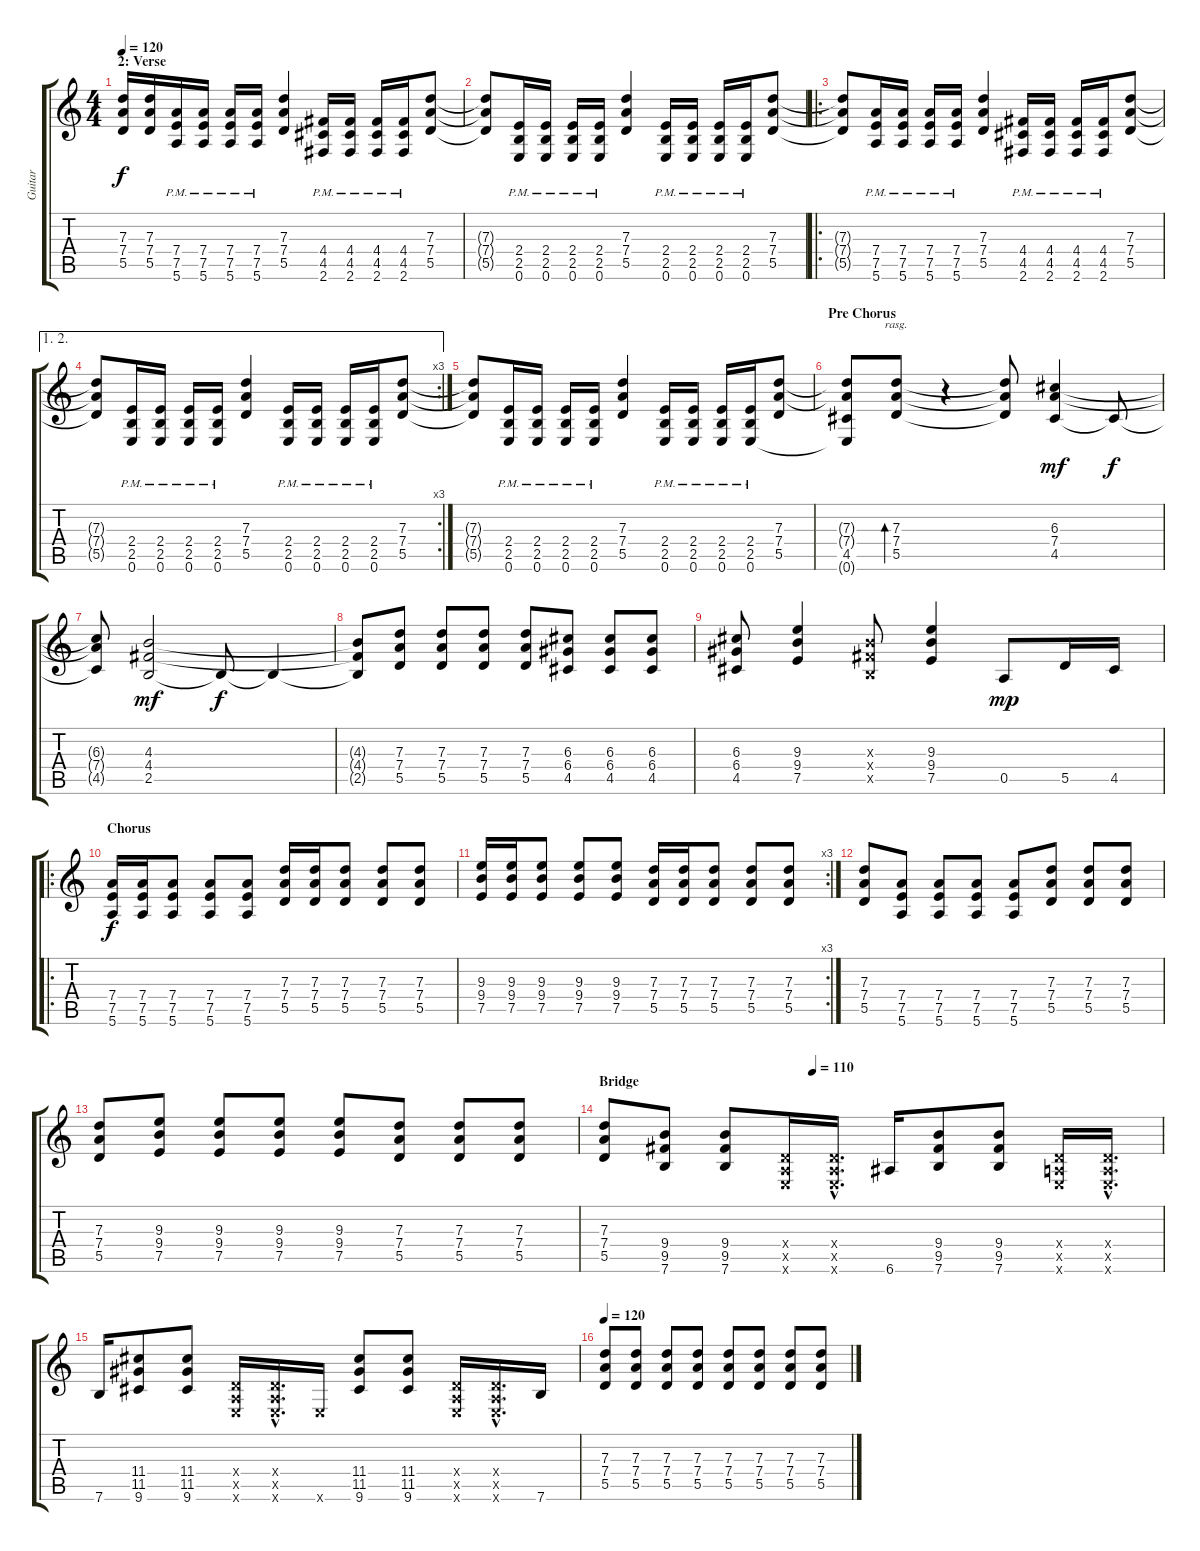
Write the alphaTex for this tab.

\track ("Guitar " "Guitar ") {instrument distortionguitar}
\staff {score tabs}
\tuning (E4 B3 G3 D3 A2 E2) {hide}
\ts (4 4)
\section ("" "2: Verse")
\tempo 120
\clef g2
\ks c
(7.3 7.4 5.5).16{dy f} (7.3 7.4 5.5).16 (7.4{pm} 7.5{pm} 5.6{pm}).16 (7.4{pm} 7.5{pm} 5.6{pm}).16 (7.4{pm} 7.5{pm} 5.6{pm}).16 (7.4{pm} 7.5{pm} 5.6{pm}).16 (7.3 7.4 5.5).4 (4.4{pm} 4.5{pm} 2.6{pm}).16 (4.4{pm} 4.5{pm} 2.6{pm}).16 (4.4{pm} 4.5{pm} 2.6{pm}).16 (4.4{pm} 4.5{pm} 2.6{pm}).16 (7.3 7.4 5.5).8 |
(7.3{t} 7.4{t} 5.5{t}).8 (2.4{pm} 2.5{pm} 0.6{pm}).16 (2.4{pm} 2.5{pm} 0.6{pm}).16 (2.4{pm} 2.5{pm} 0.6{pm}).16 (2.4{pm} 2.5{pm} 0.6{pm}).16 (7.3 7.4 5.5).4 (2.4{pm} 2.5{pm} 0.6{pm}).16 (2.4{pm} 2.5{pm} 0.6{pm}).16 (2.4{pm} 2.5{pm} 0.6{pm}).16 (2.4{pm} 2.5{pm} 0.6{pm}).16 (7.3 7.4 5.5).8 |
\ro
(7.3{t} 7.4{t} 5.5{t}).8 (7.4{pm} 7.5{pm} 5.6{pm}).16 (7.4{pm} 7.5{pm} 5.6{pm}).16 (7.4{pm} 7.5{pm} 5.6{pm}).16 (7.4{pm} 7.5{pm} 5.6{pm}).16 (7.3 7.4 5.5).4 (4.4{pm} 4.5{pm} 2.6{pm}).16 (4.4{pm} 4.5{pm} 2.6{pm}).16 (4.4{pm} 4.5{pm} 2.6{pm}).16 (4.4{pm} 4.5{pm} 2.6{pm}).16 (7.3 7.4 5.5).8 |
\ae (1 2)
\rc 3
(7.3{t} 7.4{t} 5.5{t}).8 (2.4{pm} 2.5{pm} 0.6{pm}).16 (2.4{pm} 2.5{pm} 0.6{pm}).16 (2.4{pm} 2.5{pm} 0.6{pm}).16 (2.4{pm} 2.5{pm} 0.6{pm}).16 (7.3 7.4 5.5).4 (2.4{pm} 2.5{pm} 0.6{pm}).16 (2.4{pm} 2.5{pm} 0.6{pm}).16 (2.4{pm} 2.5{pm} 0.6{pm}).16 (2.4{pm} 2.5{pm} 0.6{pm}).16 (7.3 7.4 5.5).8 |
(7.3{t} 7.4{t} 5.5{t}).8 (2.4{pm} 2.5{pm} 0.6{pm}).16 (2.4{pm} 2.5{pm} 0.6{pm}).16 (2.4{pm} 2.5{pm} 0.6{pm}).16 (2.4{pm} 2.5{pm} 0.6{pm}).16 (7.3 7.4 5.5).4 (2.4{pm} 2.5{pm} 0.6{pm}).16 (2.4{pm} 2.5{pm} 0.6{pm}).16 (2.4{pm} 2.5{pm} 0.6{pm}).16 (2.4{pm} 2.5{pm} 0.6{pm}).16 (7.3 7.4 5.5).8 |
\section ("" "Pre Chorus")
(7.3{t} 7.4{t} 4.5 0.6{t}).8 (7.3 7.4 5.5).8{bd 120 rasg ii} r.4 (7.3{t} 7.4{t} 5.5{t}).8 (6.3 7.4 4.5).4{dy mf} 4.5{t}.8{dy f} |
(6.3{t} 7.4{t} 4.5{t}).8 (4.3 4.4 2.5).2{dy mf} 2.5{t}.8{dy f} 2.5{t}.4 |
(4.3{t} 4.4{t} 2.5{t}).8 (7.3 7.4 5.5).8 (7.3 7.4 5.5).8 (7.3 7.4 5.5).8 (7.3 7.4 5.5).8 (6.3 6.4 4.5).8 (6.3 6.4 4.5).8 (6.3 6.4 4.5).8 |
(6.3 6.4 4.5).8 (9.3 9.4 7.5).4 (4.3{x} 4.4{x} 2.5{x}).8 (9.3 9.4 7.5).4 0.5.8{dy mp} 5.5.16 4.5.16 |
\ro
\section ("" "Chorus")
(7.4 7.5 5.6).16{dy f} (7.4 7.5 5.6).16 (7.4 7.5 5.6).8 (7.4 7.5 5.6).8 (7.4 7.5 5.6).8 (7.3 7.4 5.5).16 (7.3 7.4 5.5).16 (7.3 7.4 5.5).8 (7.3 7.4 5.5).8 (7.3 7.4 5.5).8 |
\rc 3
(9.3 9.4 7.5).16 (9.3 9.4 7.5).16 (9.3 9.4 7.5).8 (9.3 9.4 7.5).8 (9.3 9.4 7.5).8 (7.3 7.4 5.5).16 (7.3 7.4 5.5).16 (7.3 7.4 5.5).8 (7.3 7.4 5.5).8 (7.3 7.4 5.5).8 |
(7.3 7.4 5.5).8 (7.4 7.5 5.6).8 (7.4 7.5 5.6).8 (7.4 7.5 5.6).8 (7.4 7.5 5.6).8 (7.3 7.4 5.5).8 (7.3 7.4 5.5).8 (7.3 7.4 5.5).8 |
(7.3 7.4 5.5).8 (9.3 9.4 7.5).8 (9.3 9.4 7.5).8 (9.3 9.4 7.5).8 (9.3 9.4 7.5).8 (7.3 7.4 5.5).8 (7.3 7.4 5.5).8 (7.3 7.4 5.5).8 |
\section ("" "Bridge")
\tempo (110 0.375)
(7.3 7.4 5.5).8 (9.4 9.5 7.6).8 (9.4 9.5 7.6).8 (0.4{x} 0.5{x} 0.6{x}).16 (0.4{hac x} 0.5{hac x} 0.6{hac x}).16{d} 6.6.16 (9.4 9.5 7.6).8 (9.4 9.5 7.6).8 (0.4{x} 0.5{x} 0.6{x}).16 (0.4{hac x} 0.5{hac x} 0.6{hac x}).16{d} |
7.6.16 (11.4 11.5 9.6).8 (11.4 11.5 9.6).8 (0.4{x} 0.5{x} 0.6{x}).16 (0.4{hac x} 0.5{hac x} 0.6{hac x}).16{d} 0.6{x}.16 (11.4 11.5 9.6).8 (11.4 11.5 9.6).8 (0.4{x} 0.5{x} 0.6{x}).16 (0.4{hac x} 0.5{hac x} 0.6{hac x}).16{d} 7.6.16 |
\tempo 120
(7.3 7.4 5.5).8 (7.3 7.4 5.5).8 (7.3 7.4 5.5).8 (7.3 7.4 5.5).8 (7.3 7.4 5.5).8 (7.3 7.4 5.5).8 (7.3 7.4 5.5).8 (7.3 7.4 5.5).8
